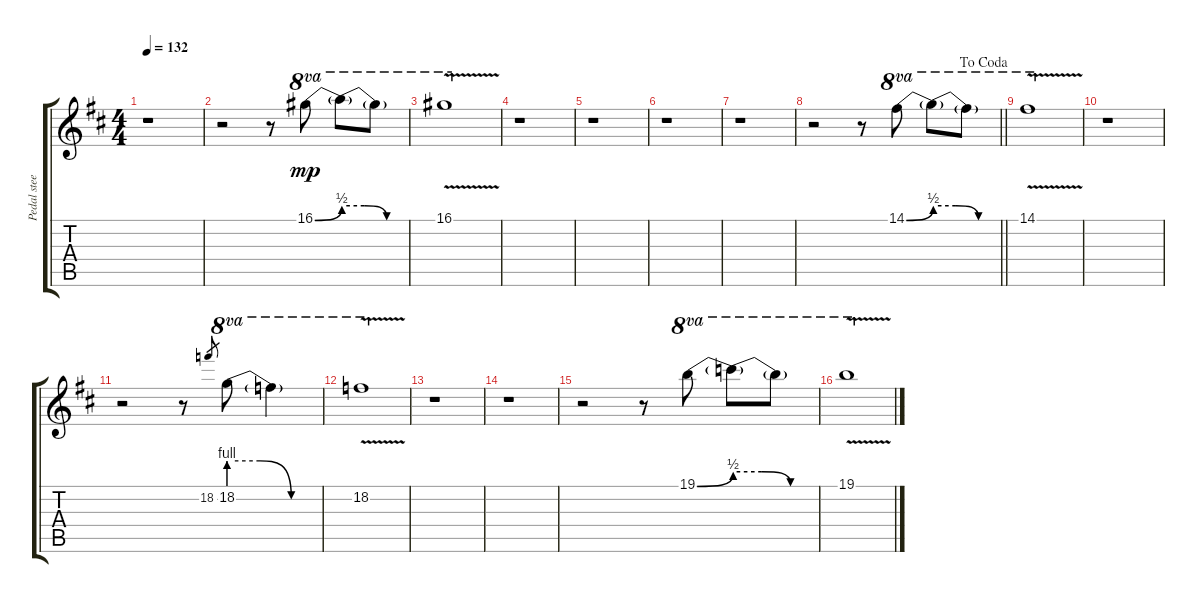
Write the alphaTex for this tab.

\track ("Pedal steel" "Pedal stee") {instrument overdrivenguitar}
\staff {score tabs}
\tuning (E4 B3 G3 D3 A2 E2) {hide}
\ts (4 4)
\tempo 132
\clef g2
\ks d
r.1{dy mp} |
r.2 r.8 16.1{be (bend 0 0 60 2)}.8{ot 8va} 16.1{be (custom 0 2 20 2 40 0 60 0) t}.8{ot 8va} 16.1{t}.8{ot 8va} |
16.1{v}.1{ot 8va} |
r.1 |
r.1 |
r.1 |
r.1 |
\jump dacoda
\barLineRight lightlight
r.2 r.8 14.1{be (bend 0 0 60 2)}.8{ot 8va} 14.1{be (custom 0 2 20 2 40 0 60 0) t}.8{ot 8va} 14.1{t}.8{ot 8va} |
14.1{v}.1{ot 8va} |
r.1 |
r.2 r.8 18.2.8{gr} 18.2{be (custom 0 4 20 4 40 0 60 0)}.8{ot 8va} 18.2{t}.4{ot 8va} |
18.2{v}.1{ot 8va} |
r.1 |
r.1 |
r.2 r.8 19.1{be (bend 0 0 60 2)}.8{ot 8va} 19.1{be (custom 0 2 20 2 40 0 60 0) t}.8{ot 8va} 19.1{t}.8{ot 8va} |
19.1{v}.1{ot 8va}
